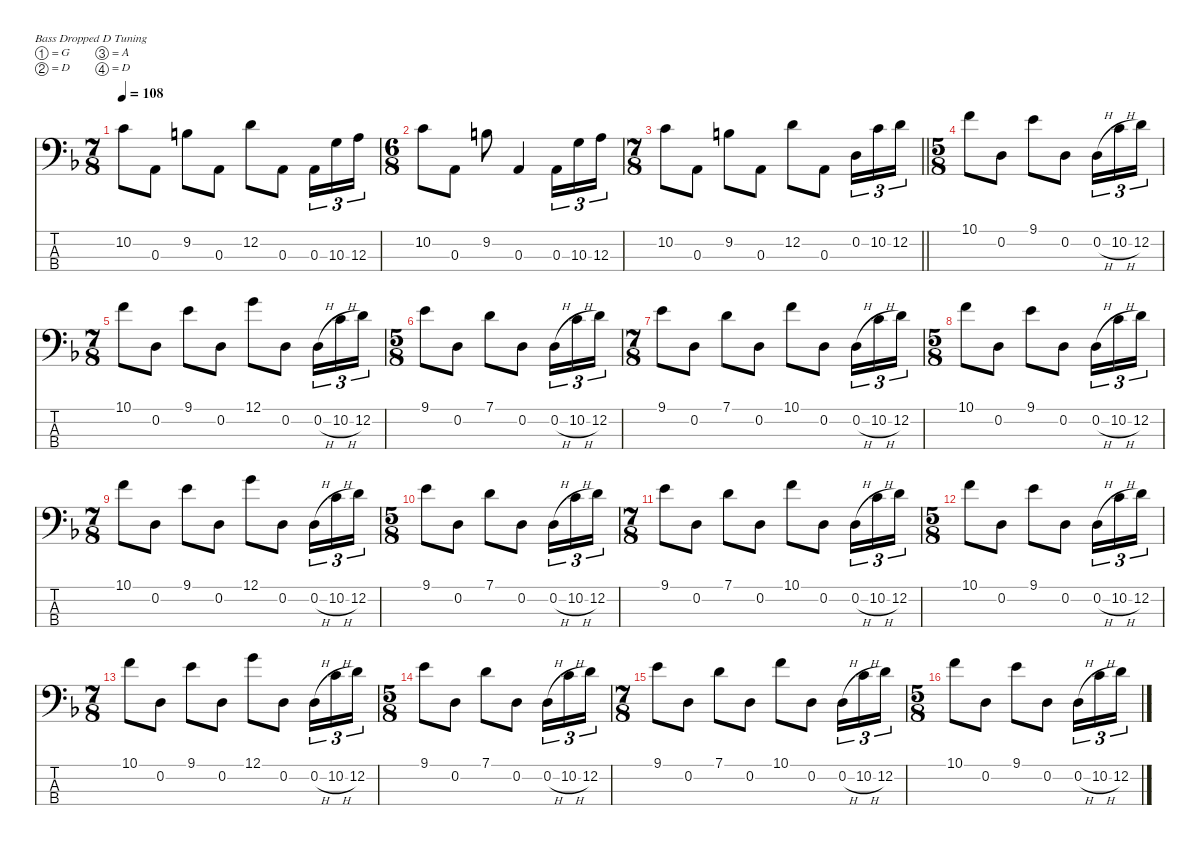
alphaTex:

\defaultSystemsLayout 4
\hideDynamics
\bracketExtendMode nobrackets
\singleTrackTrackNamePolicy hidden
\multiTrackTrackNamePolicy hidden
\firstSystemTrackNameMode fullname
\firstSystemTrackNameOrientation horizontal
\otherSystemsTrackNameOrientation horizontal
\track ("Bass - hidden" "el.bs.") {instrument electricbasspick}
\staff {score tabs}
\tuning (G2 D2 A1 D1)
\ts (7 8)
\beaming (8 2 2 2 2)
\tempo 108
\clef f4
\ks dminor
10.2{acc forcenatural}.8{dy f} 0.3{acc forcenatural}.8 9.2{acc forcenatural}.8 0.3{acc forcenatural}.8 12.2{acc forcenatural}.8 0.3{acc forcenatural}.8 0.3{acc forcenatural}.16{tu (3 2)} 10.3{acc forcenatural}.16{tu (3 2)} 12.3{acc forcenatural}.16{tu (3 2)} |
\ts (6 8)
\beaming (8 2 2 2 2)
10.2{acc forcenatural}.8 0.3{acc forcenatural}.8 9.2{acc forcenatural}.8 0.3{acc forcenatural}.4 0.3{acc forcenatural}.16{tu (3 2)} 10.3{acc forcenatural}.16{tu (3 2)} 12.3{acc forcenatural}.16{tu (3 2)} |
\ts (7 8)
\beaming (8 2 2 2 2)
\barLineRight lightlight
10.2{acc forcenatural}.8 0.3{acc forcenatural}.8 9.2{acc forcenatural}.8 0.3{acc forcenatural}.8 12.2{acc forcenatural}.8 0.3{acc forcenatural}.8 0.2{acc forcenatural}.16{tu (3 2)} 10.2{acc forcenatural}.16{tu (3 2)} 12.2{acc forcenatural}.16{tu (3 2)} |
\ts (5 8)
\beaming (8 2 2 2 2)
10.1{acc forcenatural}.8 0.2{acc forcenatural}.8 9.1{acc forcenatural}.8 0.2{acc forcenatural}.8 0.2{h acc forcenatural}.16{tu (3 2)} 10.2{h acc forcenatural}.16{tu (3 2)} 12.2{acc forcenatural}.16{tu (3 2)} |
\ts (7 8)
\beaming (8 2 2 2 2)
10.1{acc forcenatural}.8 0.2{acc forcenatural}.8 9.1{acc forcenatural}.8 0.2{acc forcenatural}.8 12.1{acc forcenatural}.8 0.2{acc forcenatural}.8 0.2{h acc forcenatural}.16{tu (3 2)} 10.2{h acc forcenatural}.16{tu (3 2)} 12.2{acc forcenatural}.16{tu (3 2)} |
\ts (5 8)
\beaming (8 2 2 2 2)
9.1{acc forcenatural}.8 0.2{acc forcenatural}.8 7.1{acc forcenatural}.8 0.2{acc forcenatural}.8 0.2{h acc forcenatural}.16{tu (3 2)} 10.2{h acc forcenatural}.16{tu (3 2)} 12.2{acc forcenatural}.16{tu (3 2)} |
\ts (7 8)
\beaming (8 2 2 2 2)
9.1{acc forcenatural}.8 0.2{acc forcenatural}.8 7.1{acc forcenatural}.8 0.2{acc forcenatural}.8 10.1{acc forcenatural}.8 0.2{acc forcenatural}.8 0.2{h acc forcenatural}.16{tu (3 2)} 10.2{h acc forcenatural}.16{tu (3 2)} 12.2{acc forcenatural}.16{tu (3 2)} |
\ts (5 8)
\beaming (8 2 2 2 2)
10.1{acc forcenatural}.8 0.2{acc forcenatural}.8 9.1{acc forcenatural}.8 0.2{acc forcenatural}.8 0.2{h acc forcenatural}.16{tu (3 2)} 10.2{h acc forcenatural}.16{tu (3 2)} 12.2{acc forcenatural}.16{tu (3 2)} |
\ts (7 8)
\beaming (8 2 2 2 2)
10.1{acc forcenatural}.8 0.2{acc forcenatural}.8 9.1{acc forcenatural}.8 0.2{acc forcenatural}.8 12.1{acc forcenatural}.8 0.2{acc forcenatural}.8 0.2{h acc forcenatural}.16{tu (3 2)} 10.2{h acc forcenatural}.16{tu (3 2)} 12.2{acc forcenatural}.16{tu (3 2)} |
\ts (5 8)
\beaming (8 2 2 2 2)
9.1{acc forcenatural}.8 0.2{acc forcenatural}.8 7.1{acc forcenatural}.8 0.2{acc forcenatural}.8 0.2{h acc forcenatural}.16{tu (3 2)} 10.2{h acc forcenatural}.16{tu (3 2)} 12.2{acc forcenatural}.16{tu (3 2)} |
\ts (7 8)
\beaming (8 2 2 2 2)
9.1{acc forcenatural}.8 0.2{acc forcenatural}.8 7.1{acc forcenatural}.8 0.2{acc forcenatural}.8 10.1{acc forcenatural}.8 0.2{acc forcenatural}.8 0.2{h acc forcenatural}.16{tu (3 2)} 10.2{h acc forcenatural}.16{tu (3 2)} 12.2{acc forcenatural}.16{tu (3 2)} |
\ts (5 8)
\beaming (8 2 2 2 2)
10.1{acc forcenatural}.8 0.2{acc forcenatural}.8 9.1{acc forcenatural}.8 0.2{acc forcenatural}.8 0.2{h acc forcenatural}.16{tu (3 2)} 10.2{h acc forcenatural}.16{tu (3 2)} 12.2{acc forcenatural}.16{tu (3 2)} |
\ts (7 8)
\beaming (8 2 2 2 2)
10.1{acc forcenatural}.8 0.2{acc forcenatural}.8 9.1{acc forcenatural}.8 0.2{acc forcenatural}.8 12.1{acc forcenatural}.8 0.2{acc forcenatural}.8 0.2{h acc forcenatural}.16{tu (3 2)} 10.2{h acc forcenatural}.16{tu (3 2)} 12.2{acc forcenatural}.16{tu (3 2)} |
\ts (5 8)
\beaming (8 2 2 2 2)
9.1{acc forcenatural}.8 0.2{acc forcenatural}.8 7.1{acc forcenatural}.8 0.2{acc forcenatural}.8 0.2{h acc forcenatural}.16{tu (3 2)} 10.2{h acc forcenatural}.16{tu (3 2)} 12.2{acc forcenatural}.16{tu (3 2)} |
\ts (7 8)
\beaming (8 2 2 2 2)
9.1{acc forcenatural}.8 0.2{acc forcenatural}.8 7.1{acc forcenatural}.8 0.2{acc forcenatural}.8 10.1{acc forcenatural}.8 0.2{acc forcenatural}.8 0.2{h acc forcenatural}.16{tu (3 2)} 10.2{h acc forcenatural}.16{tu (3 2)} 12.2{acc forcenatural}.16{tu (3 2)} |
\ts (5 8)
\beaming (8 2 2 2 2)
10.1{acc forcenatural}.8 0.2{acc forcenatural}.8 9.1{acc forcenatural}.8 0.2{acc forcenatural}.8 0.2{h acc forcenatural}.16{tu (3 2)} 10.2{h acc forcenatural}.16{tu (3 2)} 12.2{acc forcenatural}.16{tu (3 2)}
